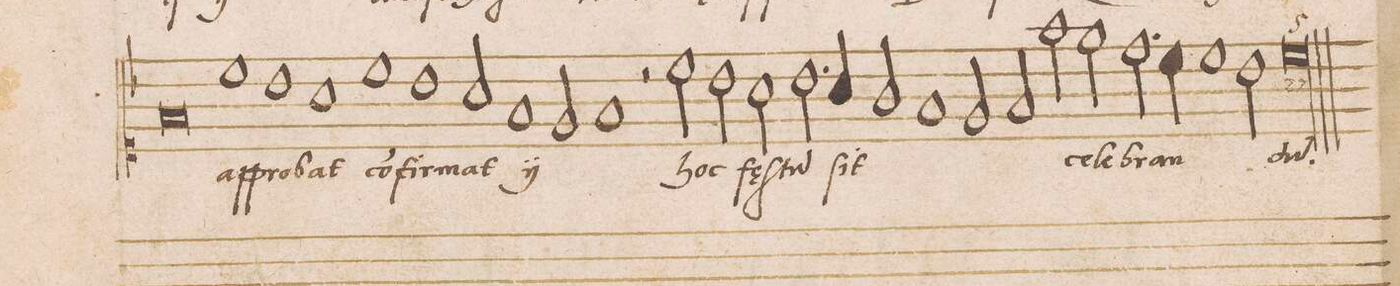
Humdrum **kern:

**kern	**text
*I"DISCANTVS	*
*clefC1	*
*k[b-]	*
*met(C|)	*
*M2/1	*
0f	-na
*	*Xij
=130-	=130-
1cc	ap-
=131-	=131-
1b-	-pro-
1a	-bat
=132-	=132-
1cc	co(n)-
1b-	-fir-
=133-	=133-
2a/	-mat
*	*ij
1f	co(n)-
2e/	-fir-
=134-	=134-
1f	-mat
*	*Xij
2r	.
2cc\	hoc
=135-	=135-
2b-\	feſ-
2a\	.
2.b-\	-tu(m)
4a/	ſit
=136-	=136-
2g/	.
1f	.
2e/	.
=137-	=137-
2f/	.
2ff\	ce-
2ee\	-le-
2.dd\	-bran-
=138-	=138-
4cc\	.
1cc	.
2b-\	.
=139-	=139-
[0ccl	-du(m).
=140-	=140-
0cc_	.
=141-	=141-
0cc]	.
==	==
*-	*-
